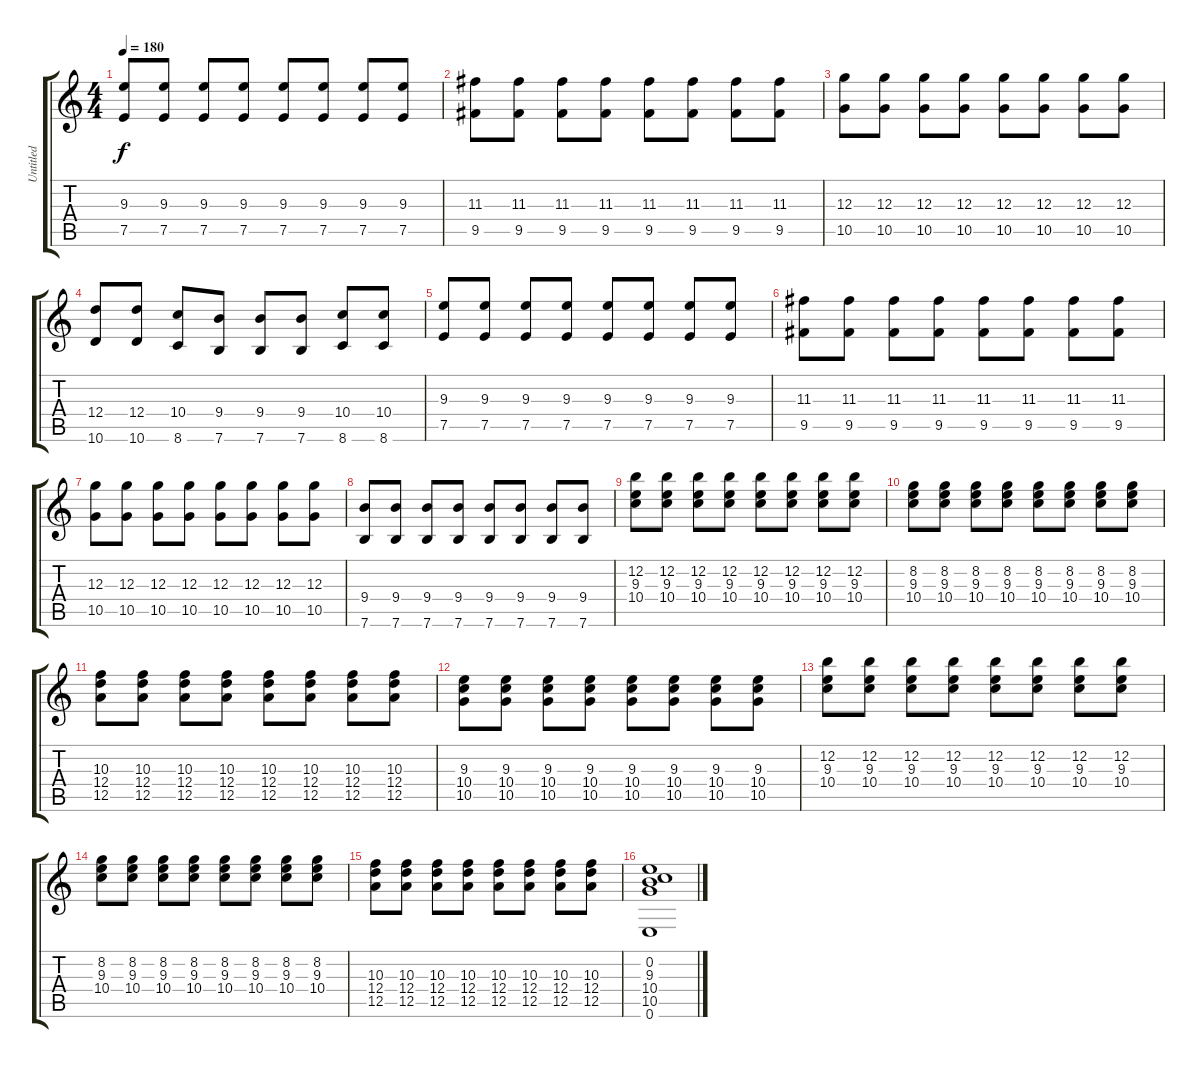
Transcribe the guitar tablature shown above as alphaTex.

\track ("Untitled" "Untitled") {instrument acousticguitarnylon}
\staff {score tabs}
\tuning (E4 B3 G3 D3 A2 E2) {hide}
\ts (4 4)
\tempo 180
\clef g2
\ks c
(9.3 7.5).8{dy f} (9.3 7.5).8 (9.3 7.5).8 (9.3 7.5).8 (9.3 7.5).8 (9.3 7.5).8 (9.3 7.5).8 (9.3 7.5).8 |
(11.3 9.5).8 (11.3 9.5).8 (11.3 9.5).8 (11.3 9.5).8 (11.3 9.5).8 (11.3 9.5).8 (11.3 9.5).8 (11.3 9.5).8 |
(12.3 10.5).8 (12.3 10.5).8 (12.3 10.5).8 (12.3 10.5).8 (12.3 10.5).8 (12.3 10.5).8 (12.3 10.5).8 (12.3 10.5).8 |
(12.4 10.6).8 (12.4 10.6).8 (10.4 8.6).8 (9.4 7.6).8 (9.4 7.6).8 (9.4 7.6).8 (10.4 8.6).8 (10.4 8.6).8 |
(9.3 7.5).8 (9.3 7.5).8 (9.3 7.5).8 (9.3 7.5).8 (9.3 7.5).8 (9.3 7.5).8 (9.3 7.5).8 (9.3 7.5).8 |
(11.3 9.5).8 (11.3 9.5).8 (11.3 9.5).8 (11.3 9.5).8 (11.3 9.5).8 (11.3 9.5).8 (11.3 9.5).8 (11.3 9.5).8 |
(12.3 10.5).8 (12.3 10.5).8 (12.3 10.5).8 (12.3 10.5).8 (12.3 10.5).8 (12.3 10.5).8 (12.3 10.5).8 (12.3 10.5).8 |
(9.4 7.6).8 (9.4 7.6).8 (9.4 7.6).8 (9.4 7.6).8 (9.4 7.6).8 (9.4 7.6).8 (9.4 7.6).8 (9.4 7.6).8 |
(12.2 9.3 10.4).8 (12.2 9.3 10.4).8 (12.2 9.3 10.4).8 (12.2 9.3 10.4).8 (12.2 9.3 10.4).8 (12.2 9.3 10.4).8 (12.2 9.3 10.4).8 (12.2 9.3 10.4).8 |
(8.2 9.3 10.4).8 (8.2 9.3 10.4).8 (8.2 9.3 10.4).8 (8.2 9.3 10.4).8 (8.2 9.3 10.4).8 (8.2 9.3 10.4).8 (8.2 9.3 10.4).8 (8.2 9.3 10.4).8 |
(10.3 12.4 12.5).8 (10.3 12.4 12.5).8 (10.3 12.4 12.5).8 (10.3 12.4 12.5).8 (10.3 12.4 12.5).8 (10.3 12.4 12.5).8 (10.3 12.4 12.5).8 (10.3 12.4 12.5).8 |
(9.3 10.4 10.5).8 (9.3 10.4 10.5).8 (9.3 10.4 10.5).8 (9.3 10.4 10.5).8 (9.3 10.4 10.5).8 (9.3 10.4 10.5).8 (9.3 10.4 10.5).8 (9.3 10.4 10.5).8 |
(12.2 9.3 10.4).8 (12.2 9.3 10.4).8 (12.2 9.3 10.4).8 (12.2 9.3 10.4).8 (12.2 9.3 10.4).8 (12.2 9.3 10.4).8 (12.2 9.3 10.4).8 (12.2 9.3 10.4).8 |
(8.2 9.3 10.4).8 (8.2 9.3 10.4).8 (8.2 9.3 10.4).8 (8.2 9.3 10.4).8 (8.2 9.3 10.4).8 (8.2 9.3 10.4).8 (8.2 9.3 10.4).8 (8.2 9.3 10.4).8 |
(10.3 12.4 12.5).8 (10.3 12.4 12.5).8 (10.3 12.4 12.5).8 (10.3 12.4 12.5).8 (10.3 12.4 12.5).8 (10.3 12.4 12.5).8 (10.3 12.4 12.5).8 (10.3 12.4 12.5).8 |
(0.2 9.3 10.4 10.5 0.6).1
